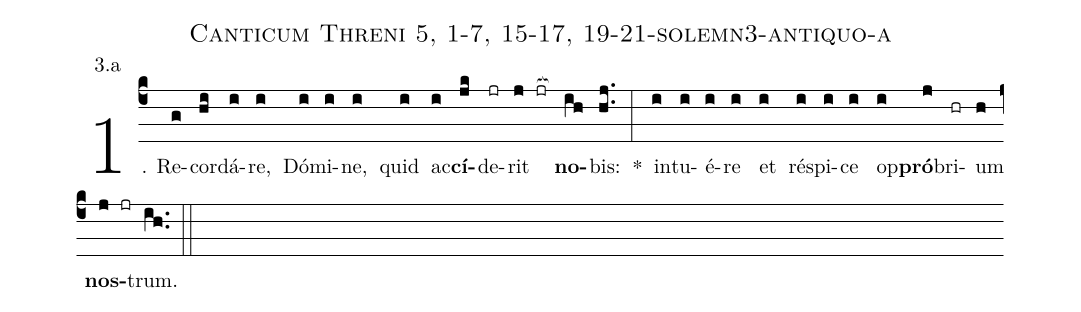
name: Canticum Threni 5, 1-7, 15-17, 19-21-solemn3-antiquo-a;
annotation: 3.a;
%%
(c4)1. Re(g)cor(hi)dá(i)re,(i) Dó(i)mi(i)ne,(i) quid(i) ac(i)<b>cí</b>(jk)de(jr)rit(j jr[ocb:1{]) <b>no</b>(ih[ocb:0}])bis:(hj..) *(:) in(i)tu(i)é(i)re(i) et(i) ré(i)spi(i)ce(i) op(i)<b>pró</b>(j)bri(hr)um(h) <b>nos</b>(j jr)trum.(ih..) (::)
